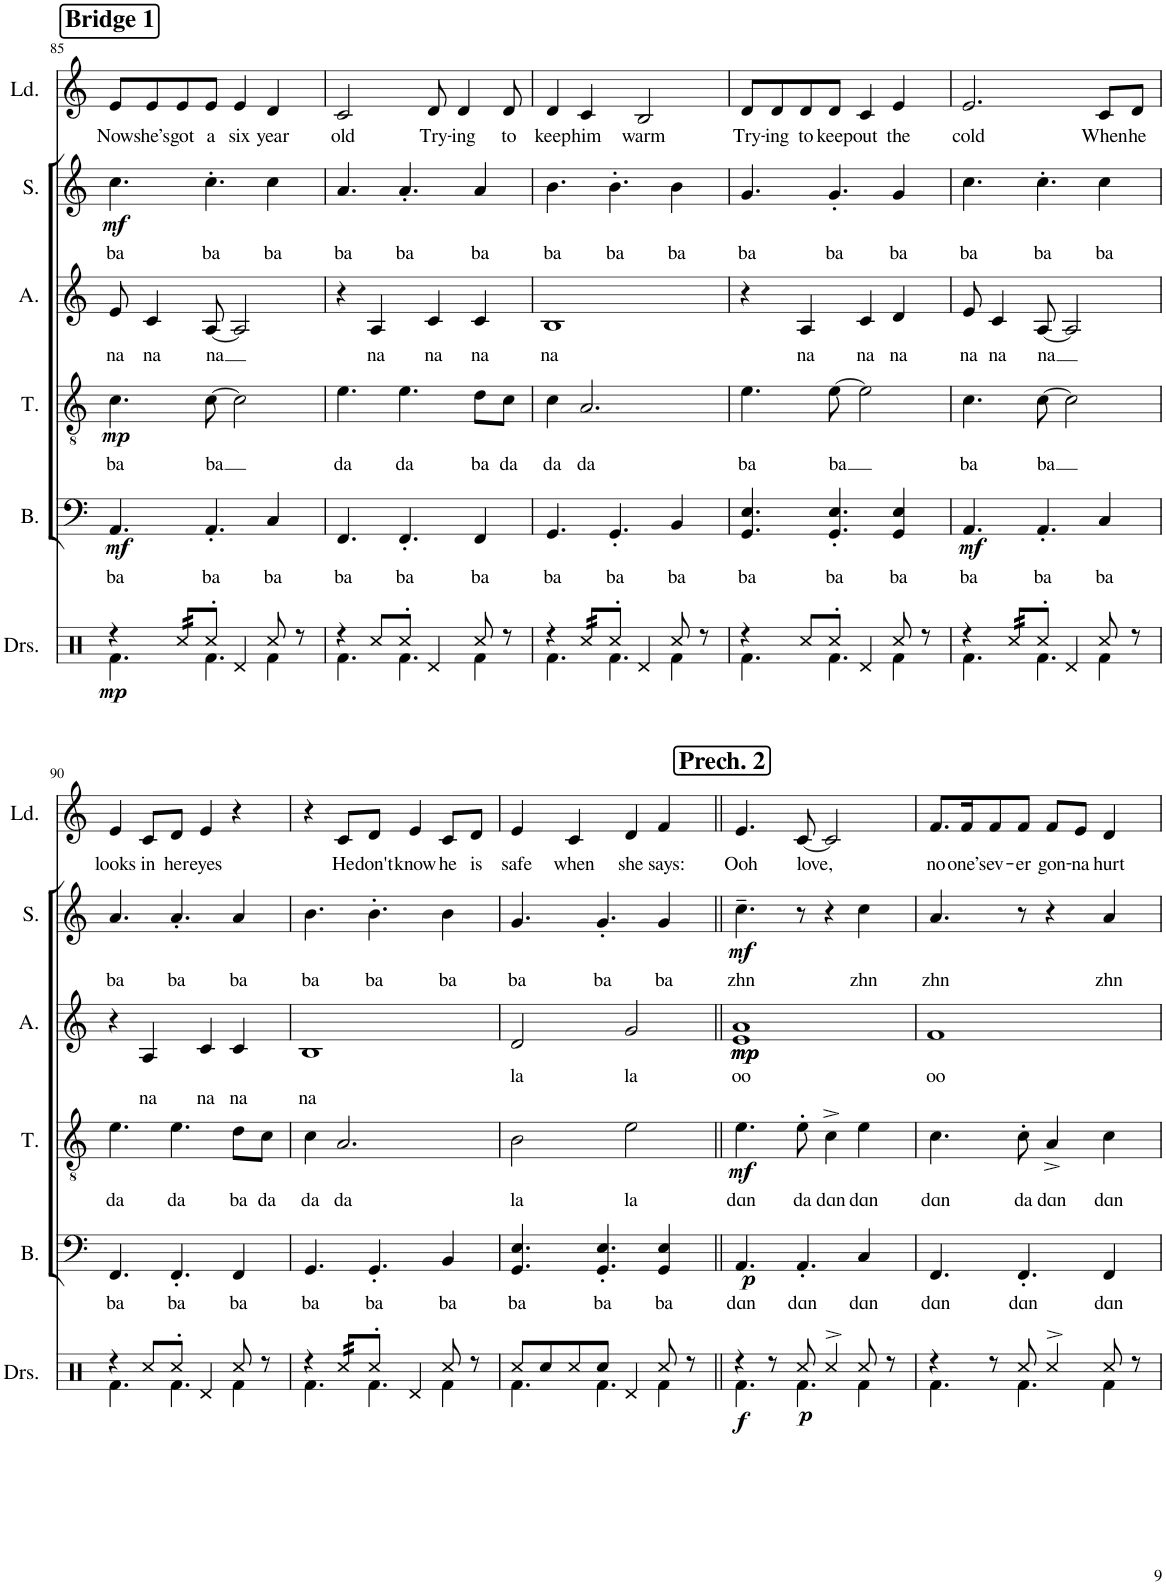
**kern	**dynam	**kern	**text	**dynam	**kern	**text	**dynam	**kern	**text	**dynam	**kern	**text	**dynam	**kern	**text	**harte
*part6	*part6	*part5	*part5	*part5	*part4	*part4	*part4	*part3	*part3	*part3	*part2	*part2	*part2	*part1	*part1	*part1
*staff6	*staff6	*staff5	*staff5	*staff5	*staff4	*staff4	*staff4	*staff3	*staff3	*staff3	*staff2	*staff2	*staff2	*staff1	*staff1	*
*I"Drumset	*	*I"Bass	*	*	*I"Tenor	*	*	*I"Alto	*	*	*I"Soprano	*	*	*I"Lead	*	*
*I'Drs.	*	*I'B.	*	*	*I'T.	*	*	*I'A.	*	*	*I'S.	*	*	*I'Ld.	*	*
!!LO:PB:g=z
*clefX	*	*clefF4	*	*	*clefGv2	*	*	*clefG2	*	*	*clefG2	*	*	*clefG2	*	*
*k[]	*	*k[]	*	*	*k[]	*	*	*k[]	*	*	*k[]	*	*	*k[]	*	*
*M2/2	*	*M2/2	*	*	*M2/2	*	*	*M2/2	*	*	*M2/2	*	*	*M2/2	*	*
*met(c|)	*	*met(c|)	*	*	*met(c|)	*	*	*met(c|)	*	*	*met(c|)	*	*	*met(c|)	*	*
!!LO:REH:place=s1:a:B:cj:fs=14:t=Bridge 1
=85	=85	=85	=85	=85	=85	=85	=85	=85	=85	=85	=85	=85	=85	=85	=85	=85
*^	*	*	*	*	*	*	*	*	*	*	*	*	*	*	*	*
!	!	!LO:DY:b	!	!LO:LY:b	!LO:DY:b	!	!LO:LY:b	!LO:DY:b	!	!LO:LY:b	!	!	!LO:LY:b	!LO:DY:b	!	!LO:LY:b	!
4r	4.Rf\	mp	4.AA/	ba	mf	4.c\	ba	mp	8e/	na	.	4.cc\	ba	mf	8e/L	Now	.
!	!	!	!	!	!	!	!	!	!	!LO:LY:b	!	!	!	!	!	!LO:LY:b	!
.	.	.	.	.	.	.	.	.	4c/	na	.	.	.	.	8e/	she’s	.
!	!	!	!	!	!	!	!	!	!	!	!	!	!	!	!	!LO:LY:b	!
*tremolo	*	*	*	*	*	*	*	*	*	*	*	*	*	*	*	*	*
32Rcc/LLL	.	.	.	.	.	.	.	.	.	.	.	.	.	.	8e/	got	.
32Rcc/	.	.	.	.	.	.	.	.	.	.	.	.	.	.	.	.	.
32Rcc/	.	.	.	.	.	.	.	.	.	.	.	.	.	.	.	.	.
32Rcc/	.	.	.	.	.	.	.	.	.	.	.	.	.	.	.	.	.
*Xtremolo	*	*	*	*	*	*	*	*	*	*	*	*	*	*	*	*	*
!	!	!	!	!LO:LY:b	!	!	!LO:LY:b	!	!	!LO:LY:b	!	!	!LO:LY:b	!	!	!LO:LY:b	!
8Rcc'/J	4.Rf\	.	4.AA'/	ba	.	[8c\	ba	.	[8A/	na	.	4.cc'\	ba	.	8e/J	a	.
!	!	!	!	!	!	!	!	!	!	!	!	!	!	!	!	!LO:LY:b	!
4Rd/	.	.	.	.	.	2c\]	.	.	2A/]	.	.	.	.	.	4e/	six	.
!	!	!	!	!LO:LY:b	!	!	!	!	!	!	!	!	!LO:LY:b	!	!	!LO:LY:b	!
8Rcc/	4Rf\	.	4C/	ba	.	.	.	.	.	.	.	4cc\	ba	.	4d/	year	.
8r	.	.	.	.	.	.	.	.	.	.	.	.	.	.	.	.	.
=86	=86	=86	=86	=86	=86	=86	=86	=86	=86	=86	=86	=86	=86	=86	=86	=86	=86
!	!	!	!	!LO:LY:b	!	!	!LO:LY:b	!	!	!	!	!	!LO:LY:b	!	!	!LO:LY:b	!
4r	4.Rf\	.	4.FF/	ba	.	4.e\	da	.	4r	.	.	4.a/	ba	.	2c/	old	.
!	!	!	!	!	!	!	!	!	!	!LO:LY:b	!	!	!	!	!	!	!
8Rcc/L	.	.	.	.	.	.	.	.	4A/	na	.	.	.	.	.	.	.
!	!	!	!	!LO:LY:b	!	!	!LO:LY:b	!	!	!	!	!	!LO:LY:b	!	!	!	!
8Rcc'/J	4.Rf\	.	4.FF'/	ba	.	4.e\	da	.	.	.	.	4.a'/	ba	.	.	.	.
!	!	!	!	!	!	!	!	!	!	!LO:LY:b	!	!	!	!	!	!LO:LY:b	!
4Rd/	.	.	.	.	.	.	.	.	4c/	na	.	.	.	.	8d/	Try-	.
!	!	!	!	!	!	!	!	!	!	!	!	!	!	!	!	!LO:LY:b	!
.	.	.	.	.	.	.	.	.	.	.	.	.	.	.	4d/	-ing	.
!	!	!	!	!LO:LY:b	!	!	!LO:LY:b	!	!	!LO:LY:b	!	!	!LO:LY:b	!	!	!	!
8Rcc/	4Rf\	.	4FF/	ba	.	8d\L	ba	.	4c/	na	.	4a/	ba	.	.	.	.
!	!	!	!	!	!	!	!LO:LY:b	!	!	!	!	!	!	!	!	!LO:LY:b	!
8r	.	.	.	.	.	8c\J	da	.	.	.	.	.	.	.	8d/	to	.
=87	=87	=87	=87	=87	=87	=87	=87	=87	=87	=87	=87	=87	=87	=87	=87	=87	=87
!	!	!	!	!LO:LY:b	!	!	!LO:LY:b	!	!	!LO:LY:b	!	!	!LO:LY:b	!	!	!LO:LY:b	!
4r	4.Rf\	.	4.GG/	ba	.	4c\	da	.	1B	na	.	4.b\	ba	.	4d/	keep	.
!	!	!	!	!	!	!	!LO:LY:b	!	!	!	!	!	!	!	!	!LO:LY:b	!
*tremolo	*	*	*	*	*	*	*	*	*	*	*	*	*	*	*	*	*
32Rcc/LLL	.	.	.	.	.	2.A/	da	.	.	.	.	.	.	.	4c/	him	.
32Rcc/	.	.	.	.	.	.	.	.	.	.	.	.	.	.	.	.	.
32Rcc/	.	.	.	.	.	.	.	.	.	.	.	.	.	.	.	.	.
32Rcc/	.	.	.	.	.	.	.	.	.	.	.	.	.	.	.	.	.
*Xtremolo	*	*	*	*	*	*	*	*	*	*	*	*	*	*	*	*	*
!	!	!	!	!LO:LY:b	!	!	!	!	!	!	!	!	!LO:LY:b	!	!	!	!
8Rcc'/J	4.Rf\	.	4.GG'/	ba	.	.	.	.	.	.	.	4.b'\	ba	.	.	.	.
!	!	!	!	!	!	!	!	!	!	!	!	!	!	!	!	!LO:LY:b	!
4Rd/	.	.	.	.	.	.	.	.	.	.	.	.	.	.	2B/	warm	.
!	!	!	!	!LO:LY:b	!	!	!	!	!	!	!	!	!LO:LY:b	!	!	!	!
8Rcc/	4Rf\	.	4BB/	ba	.	.	.	.	.	.	.	4b\	ba	.	.	.	.
8r	.	.	.	.	.	.	.	.	.	.	.	.	.	.	.	.	.
=88	=88	=88	=88	=88	=88	=88	=88	=88	=88	=88	=88	=88	=88	=88	=88	=88	=88
!	!	!	!	!LO:LY:b	!	!	!LO:LY:b	!	!	!	!	!	!LO:LY:b	!	!	!LO:LY:b	!
4r	4.Rf\	.	4.GG/ 4.E/	ba	.	4.e\	ba	.	4r	.	.	4.g/	ba	.	8d/L	Try-	.
!	!	!	!	!	!	!	!	!	!	!	!	!	!	!	!	!LO:LY:b	!
.	.	.	.	.	.	.	.	.	.	.	.	.	.	.	8d/	-ing	.
!	!	!	!	!	!	!	!	!	!	!LO:LY:b	!	!	!	!	!	!LO:LY:b	!
8Rcc/L	.	.	.	.	.	.	.	.	4A/	na	.	.	.	.	8d/	to	.
!	!	!	!	!LO:LY:b	!	!	!LO:LY:b	!	!	!	!	!	!LO:LY:b	!	!	!LO:LY:b	!
8Rcc'/J	4.Rf\	.	4.GG/' 4.E/'	ba	.	[8e\	ba	.	.	.	.	4.g'/	ba	.	8d/J	keep	.
!	!	!	!	!	!	!	!	!	!	!LO:LY:b	!	!	!	!	!	!LO:LY:b	!
4Rd/	.	.	.	.	.	2e\]	.	.	4c/	na	.	.	.	.	4c/	out	.
!	!	!	!	!LO:LY:b	!	!	!	!	!	!LO:LY:b	!	!	!LO:LY:b	!	!	!LO:LY:b	!
8Rcc/	4Rf\	.	4GG/ 4E/	ba	.	.	.	.	4d/	na	.	4g/	ba	.	4e/	the	.
8r	.	.	.	.	.	.	.	.	.	.	.	.	.	.	.	.	.
=89	=89	=89	=89	=89	=89	=89	=89	=89	=89	=89	=89	=89	=89	=89	=89	=89	=89
!	!	!	!	!LO:LY:b	!LO:DY:b	!	!LO:LY:b	!	!	!LO:LY:b	!	!	!LO:LY:b	!	!	!LO:LY:b	!
4r	4.Rf\	.	4.AA/	ba	mf	4.c\	ba	.	8e/	na	.	4.cc\	ba	.	2.e/	cold	.
!	!	!	!	!	!	!	!	!	!	!LO:LY:b	!	!	!	!	!	!	!
.	.	.	.	.	.	.	.	.	4c/	na	.	.	.	.	.	.	.
*tremolo	*	*	*	*	*	*	*	*	*	*	*	*	*	*	*	*	*
32Rcc/LLL	.	.	.	.	.	.	.	.	.	.	.	.	.	.	.	.	.
32Rcc/	.	.	.	.	.	.	.	.	.	.	.	.	.	.	.	.	.
32Rcc/	.	.	.	.	.	.	.	.	.	.	.	.	.	.	.	.	.
32Rcc/	.	.	.	.	.	.	.	.	.	.	.	.	.	.	.	.	.
*Xtremolo	*	*	*	*	*	*	*	*	*	*	*	*	*	*	*	*	*
!	!	!	!	!LO:LY:b	!	!	!LO:LY:b	!	!	!LO:LY:b	!	!	!LO:LY:b	!	!	!	!
8Rcc'/J	4.Rf\	.	4.AA'/	ba	.	[8c\	ba	.	[8A/	na	.	4.cc'\	ba	.	.	.	.
4Rd/	.	.	.	.	.	2c\]	.	.	2A/]	.	.	.	.	.	.	.	.
!	!	!	!	!LO:LY:b	!	!	!	!	!	!	!	!	!LO:LY:b	!	!	!LO:LY:b	!
8Rcc/	4Rf\	.	4C/	ba	.	.	.	.	.	.	.	4cc\	ba	.	8c/L	When	.
!	!	!	!	!	!	!	!	!	!	!	!	!	!	!	!	!LO:LY:b	!
8r	.	.	.	.	.	.	.	.	.	.	.	.	.	.	8d/J	he	.
!!LO:LB:g=z
=90	=90	=90	=90	=90	=90	=90	=90	=90	=90	=90	=90	=90	=90	=90	=90	=90	=90
!	!	!	!	!LO:LY:b	!	!	!LO:LY:b	!	!	!	!	!	!LO:LY:b	!	!	!LO:LY:b	!
4r	4.Rf\	.	4.FF/	ba	.	4.e\	da	.	4r	.	.	4.a/	ba	.	4e/	looks	.
!	!	!	!	!	!	!	!	!	!	!LO:LY:b	!	!	!	!	!	!LO:LY:b	!
8Rcc/L	.	.	.	.	.	.	.	.	4A/	na	.	.	.	.	8c/L	in	.
!	!	!	!	!LO:LY:b	!	!	!LO:LY:b	!	!	!	!	!	!LO:LY:b	!	!	!LO:LY:b	!
8Rcc'/J	4.Rf\	.	4.FF'/	ba	.	4.e\	da	.	.	.	.	4.a'/	ba	.	8d/J	her	.
!	!	!	!	!	!	!	!	!	!	!LO:LY:b	!	!	!	!	!	!LO:LY:b	!
4Rd/	.	.	.	.	.	.	.	.	4c/	na	.	.	.	.	4e/	eyes	.
!	!	!	!	!LO:LY:b	!	!	!LO:LY:b	!	!	!LO:LY:b	!	!	!LO:LY:b	!	!	!	!
8Rcc/	4Rf\	.	4FF/	ba	.	8d\L	ba	.	4c/	na	.	4a/	ba	.	4r	.	.
!	!	!	!	!	!	!	!LO:LY:b	!	!	!	!	!	!	!	!	!	!
8r	.	.	.	.	.	8c\J	da	.	.	.	.	.	.	.	.	.	.
=91	=91	=91	=91	=91	=91	=91	=91	=91	=91	=91	=91	=91	=91	=91	=91	=91	=91
!	!	!	!	!LO:LY:b	!	!	!LO:LY:b	!	!	!LO:LY:b	!	!	!LO:LY:b	!	!	!	!
4r	4.Rf\	.	4.GG/	ba	.	4c\	da	.	1B	na	.	4.b\	ba	.	4r	.	.
!	!	!	!	!	!	!	!LO:LY:b	!	!	!	!	!	!	!	!	!LO:LY:b	!
*tremolo	*	*	*	*	*	*	*	*	*	*	*	*	*	*	*	*	*
32Rcc/LLL	.	.	.	.	.	2.A/	da	.	.	.	.	.	.	.	8c/L	He	.
32Rcc/	.	.	.	.	.	.	.	.	.	.	.	.	.	.	.	.	.
32Rcc/	.	.	.	.	.	.	.	.	.	.	.	.	.	.	.	.	.
32Rcc/	.	.	.	.	.	.	.	.	.	.	.	.	.	.	.	.	.
*Xtremolo	*	*	*	*	*	*	*	*	*	*	*	*	*	*	*	*	*
!	!	!	!	!LO:LY:b	!	!	!	!	!	!	!	!	!LO:LY:b	!	!	!LO:LY:b	!
8Rcc'/J	4.Rf\	.	4.GG'/	ba	.	.	.	.	.	.	.	4.b'\	ba	.	8d/J	don't	.
!	!	!	!	!	!	!	!	!	!	!	!	!	!	!	!	!LO:LY:b	!
4Rd/	.	.	.	.	.	.	.	.	.	.	.	.	.	.	4e/	know	.
!	!	!	!	!LO:LY:b	!	!	!	!	!	!	!	!	!LO:LY:b	!	!	!LO:LY:b	!
8Rcc/	4Rf\	.	4BB/	ba	.	.	.	.	.	.	.	4b\	ba	.	8c/L	he	.
!	!	!	!	!	!	!	!	!	!	!	!	!	!	!	!	!LO:LY:b	!
8r	.	.	.	.	.	.	.	.	.	.	.	.	.	.	8d/J	is	.
=92	=92	=92	=92	=92	=92	=92	=92	=92	=92	=92	=92	=92	=92	=92	=92	=92	=92
!	!	!	!	!LO:LY:b	!	!	!LO:LY:b	!	!	!LO:LY:b	!	!	!LO:LY:b	!	!	!LO:LY:b	!
8Rcc/L	4.Rf\	.	4.GG/ 4.E/	ba	.	2B\	la	.	2d/	la	.	4.g/	ba	.	4e/	safe	.
8Rcc/	.	.	.	.	.	.	.	.	.	.	.	.	.	.	.	.	.
!	!	!	!	!	!	!	!	!	!	!	!	!	!	!	!	!LO:LY:b	!
8Rcc/	.	.	.	.	.	.	.	.	.	.	.	.	.	.	4c/	when	.
!	!	!	!	!LO:LY:b	!	!	!	!	!	!	!	!	!LO:LY:b	!	!	!	!
8Rcc/J	4.Rf\	.	4.GG/' 4.E/'	ba	.	.	.	.	.	.	.	4.g'/	ba	.	.	.	.
!	!	!	!	!	!	!	!LO:LY:b	!	!	!LO:LY:b	!	!	!	!	!	!LO:LY:b	!
4Rd/	.	.	.	.	.	2e\	la	.	2g/	la	.	.	.	.	4d/	she	.
!	!	!	!	!LO:LY:b	!	!	!	!	!	!	!	!	!LO:LY:b	!	!	!LO:LY:b	!
8Rcc/	4Rf\	.	4GG/ 4E/	ba	.	.	.	.	.	.	.	4g/	ba	.	4f/	says:	.
8r	.	.	.	.	.	.	.	.	.	.	.	.	.	.	.	.	.
!!LO:REH:place=s1:a:B:cj:fs=14:t=Prech. 2
=93||	=93||	=93||	=93||	=93||	=93||	=93||	=93||	=93||	=93||	=93||	=93||	=93||	=93||	=93||	=93||	=93||	=93||
!	!	!LO:DY:b	!	!LO:LY:b	!LO:DY:b	!	!LO:LY:b	!LO:DY:b	!	!LO:LY:b	!LO:DY:b	!	!LO:LY:b	!	!	!LO:LY:b	!
!	!	!	!	!	!	!	!	!	!	!	!LO:DY:n=1:b	!	!	!LO:DY:b	!	!	!
4r	4.Rf\	f	4.AA/	dɑn	p	4.e\	dɑn	mf	1e 1a	oo	mp mp	4.cc~\	zhn	mf	4.e/	Ooh	.
8r	.	.	.	.	.	.	.	.	.	.	.	.	.	.	.	.	.
!	!	!LO:DY:b	!	!LO:LY:b	!	!	!LO:LY:b	!	!	!	!	!	!	!	!	!LO:LY:b	!
8Rcc/	4.Rf\	p	4.AA'/	dɑn	.	8e'\	da	.	.	.	.	8r	.	.	[8c/	love,	.
!	!	!	!	!	!	!	!LO:LY:b	!	!	!	!	!	!	!	!	!	!LO:H:kt=m
4Rcc^/	.	.	.	.	.	4c^\	dɑn	.	.	.	.	4r	.	.	2c/]	.	A:min
!	!	!	!	!LO:LY:b	!	!	!LO:LY:b	!	!	!	!	!	!LO:LY:b	!	!	!	!
8Rcc/	4Rf\	.	4C/	dɑn	.	4e\	dɑn	.	.	.	.	4cc\	zhn	.	.	.	.
8r	.	.	.	.	.	.	.	.	.	.	.	.	.	.	.	.	.
=94	=94	=94	=94	=94	=94	=94	=94	=94	=94	=94	=94	=94	=94	=94	=94	=94	=94
!	!	!	!	!LO:LY:b	!	!	!LO:LY:b	!	!	!LO:LY:b	!	!	!LO:LY:b	!	!	!LO:LY:b	!
4r	4.Rf\	.	4.FF/	dɑn	.	4.c\	dɑn	.	1f	oo	.	4.a/	zhn	.	8.f/L	no	.
!	!	!	!	!	!	!	!	!	!	!	!	!	!	!	!	!LO:LY:b	!
.	.	.	.	.	.	.	.	.	.	.	.	.	.	.	16f/K	one’s	F:maj
!	!	!	!	!	!	!	!	!	!	!	!	!	!	!	!	!LO:LY:b	!
8r	.	.	.	.	.	.	.	.	.	.	.	.	.	.	8f/	ev-	.
!	!	!	!	!LO:LY:b	!	!	!LO:LY:b	!	!	!	!	!	!	!	!	!LO:LY:b	!
8Rcc/	4.Rf\	.	4.FF'/	dɑn	.	8c'\	da	.	.	.	.	8r	.	.	8f/J	-er	.
!	!	!	!	!	!	!	!LO:LY:b	!	!	!	!	!	!	!	!	!LO:LY:b	!
4Rcc^/	.	.	.	.	.	4A^/	dɑn	.	.	.	.	4r	.	.	8f/L	gon-	.
!	!	!	!	!	!	!	!	!	!	!	!	!	!	!	!	!LO:LY:b	!
.	.	.	.	.	.	.	.	.	.	.	.	.	.	.	8e/J	-na	.
!	!	!	!	!LO:LY:b	!	!	!LO:LY:b	!	!	!	!	!	!LO:LY:b	!	!	!LO:LY:b	!
8Rcc/	4Rf\	.	4FF/	dɑn	.	4c\	dɑn	.	.	.	.	4a/	zhn	.	4d/	hurt	.
8r	.	.	.	.	.	.	.	.	.	.	.	.	.	.	.	.	.
*v	*v	*	*	*	*	*	*	*	*	*	*	*	*	*	*	*	*
=	=	=	=	=	=	=	=	=	=	=	=	=	=	=	=	=
*-	*-	*-	*-	*-	*-	*-	*-	*-	*-	*-	*-	*-	*-	*-	*-	*-
